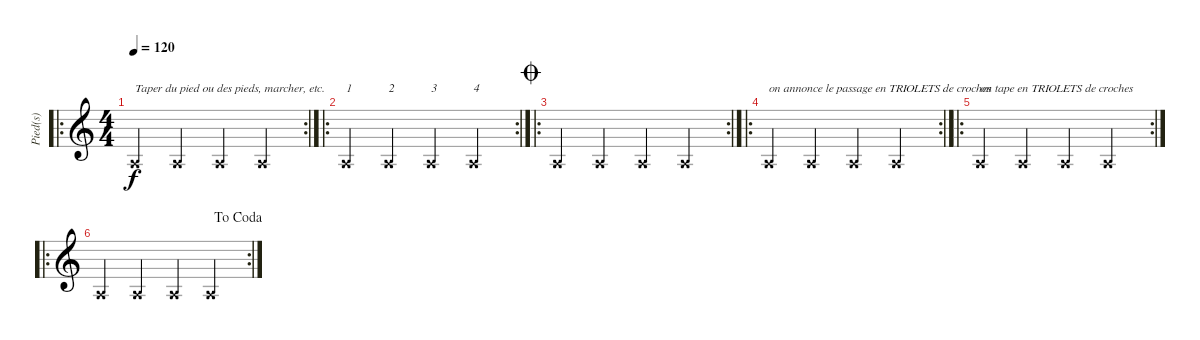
\track ("Pied(s)" "Pied(s)") {instrument acousticguitarsteel}
\staff {score}
\tuning (E4 B3 G3 D3 A2 E2) {hide}
\ro
\rc 2
\ts (4 4)
\tempo 120
\clef g2
\ks c
0.5{x}.4{txt "Taper du pied ou des pieds, marcher, etc." dy f instrument acousticguitarsteel} 0.5{x}.4 0.5{x}.4 0.5{x}.4 |
\ro
\rc 2
0.5{x}.4{txt "1"} 0.5{x}.4{txt "2"} 0.5{x}.4{txt "3"} 0.5{x}.4{txt "4"} |
\ro
\rc 2
\jump coda
0.5{x}.4{txt ""} 0.5{x}.4 0.5{x}.4 0.5{x}.4 |
\ro
\rc 2
0.5{x}.4{txt "on annonce le passage en TRIOLETS de croches"} 0.5{x}.4 0.5{x}.4 0.5{x}.4 |
\ro
\rc 2
0.5{x}.4{txt "on tape en TRIOLETS de croches"} 0.5{x}.4 0.5{x}.4 0.5{x}.4 |
\ro
\rc 2
\jump dacoda
0.5{x}.4{txt ""} 0.5{x}.4 0.5{x}.4 0.5{x}.4
